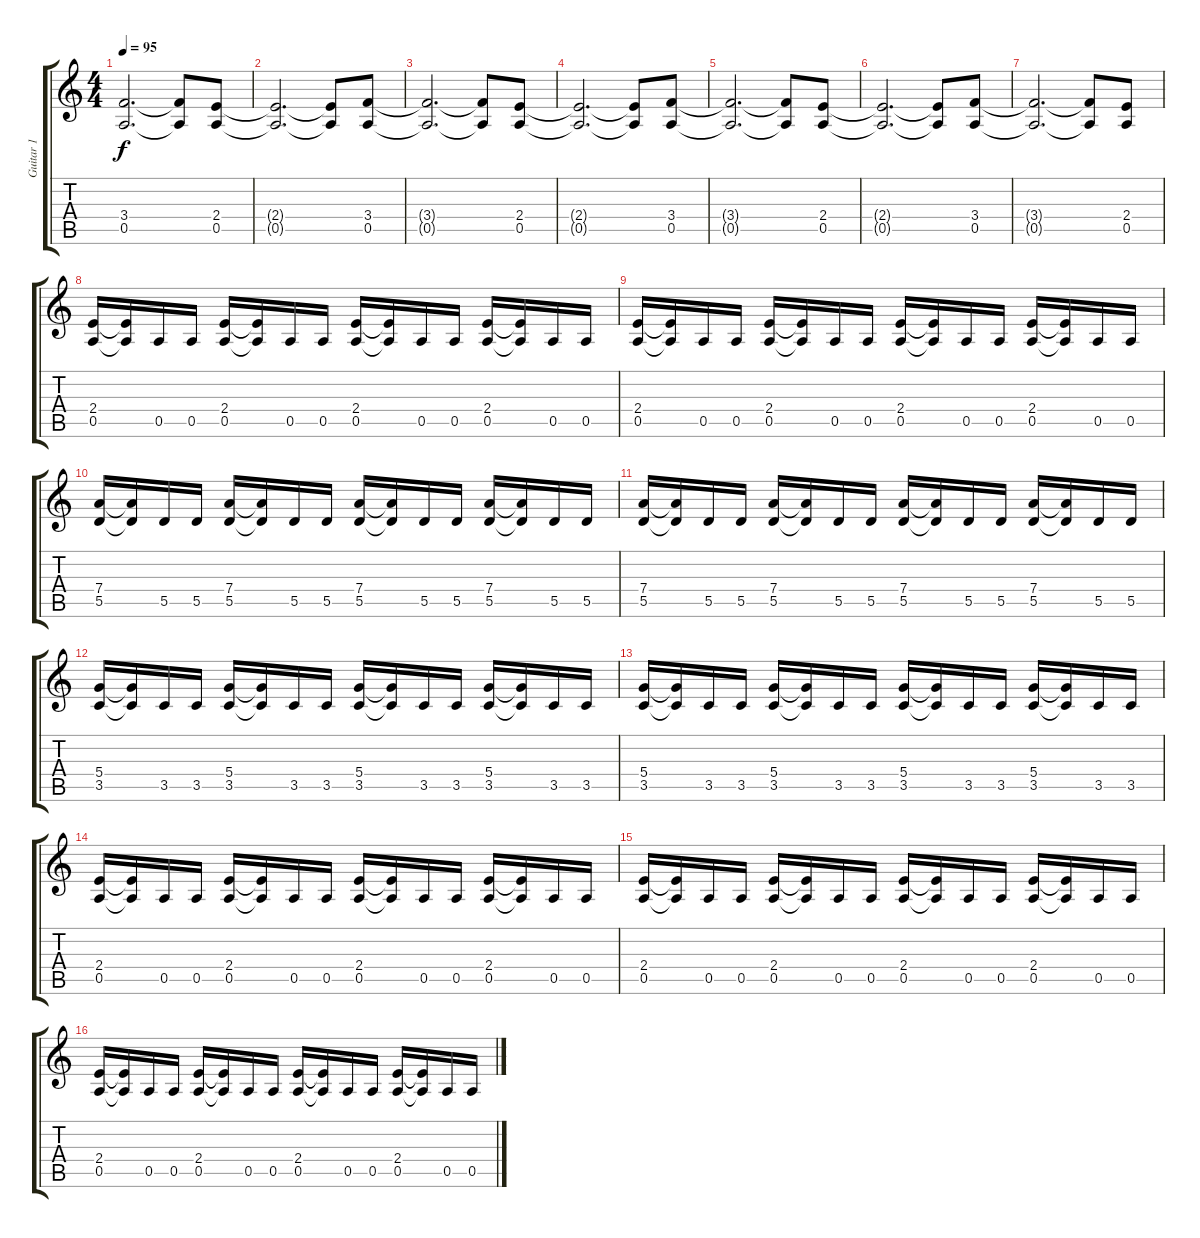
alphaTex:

\track ("Guitar 1" "Guitar 1") {instrument overdrivenguitar}
\staff {score tabs}
\tuning (E4 B3 G3 D3 A2 E2) {hide}
\ts (4 4)
\tempo 95
\clef g2
\ks c
(3.4{t} 0.5{t}).2{d dy f} (3.4{t} 0.5{t}).8 (2.4 0.5).8 |
(2.4{t} 0.5{t}).2{d} (2.4{t} 0.5{t}).8 (3.4 0.5).8 |
(3.4{t} 0.5{t}).2{d} (3.4{t} 0.5{t}).8 (2.4 0.5).8 |
(2.4{t} 0.5{t}).2{d} (2.4{t} 0.5{t}).8 (3.4 0.5).8 |
(3.4{t} 0.5{t}).2{d} (3.4{t} 0.5{t}).8 (2.4 0.5).8 |
(2.4{t} 0.5{t}).2{d} (2.4{t} 0.5{t}).8 (3.4 0.5).8 |
(3.4{t} 0.5{t}).2{d} (3.4{t} 0.5{t}).8 (2.4 0.5).8 |
(2.4 0.5).16 (2.4{t} 0.5{t}).16 0.5.16 0.5.16 (2.4 0.5).16 (2.4{t} 0.5{t}).16 0.5.16 0.5.16 (2.4 0.5).16 (2.4{t} 0.5{t}).16 0.5.16 0.5.16 (2.4 0.5).16 (2.4{t} 0.5{t}).16 0.5.16 0.5.16 |
(2.4 0.5).16 (2.4{t} 0.5{t}).16 0.5.16 0.5.16 (2.4 0.5).16 (2.4{t} 0.5{t}).16 0.5.16 0.5.16 (2.4 0.5).16 (2.4{t} 0.5{t}).16 0.5.16 0.5.16 (2.4 0.5).16 (2.4{t} 0.5{t}).16 0.5.16 0.5.16 |
(7.4 5.5).16 (7.4{t} 5.5{t}).16 5.5.16 5.5.16 (7.4 5.5).16 (7.4{t} 5.5{t}).16 5.5.16 5.5.16 (7.4 5.5).16 (7.4{t} 5.5{t}).16 5.5.16 5.5.16 (7.4 5.5).16 (7.4{t} 5.5{t}).16 5.5.16 5.5.16 |
(7.4 5.5).16 (7.4{t} 5.5{t}).16 5.5.16 5.5.16 (7.4 5.5).16 (7.4{t} 5.5{t}).16 5.5.16 5.5.16 (7.4 5.5).16 (7.4{t} 5.5{t}).16 5.5.16 5.5.16 (7.4 5.5).16 (7.4{t} 5.5{t}).16 5.5.16 5.5.16 |
(5.4 3.5).16 (5.4{t} 3.5{t}).16 3.5.16 3.5.16 (5.4 3.5).16 (5.4{t} 3.5{t}).16 3.5.16 3.5.16 (5.4 3.5).16 (5.4{t} 3.5{t}).16 3.5.16 3.5.16 (5.4 3.5).16 (5.4{t} 3.5{t}).16 3.5.16 3.5.16 |
(5.4 3.5).16 (5.4{t} 3.5{t}).16 3.5.16 3.5.16 (5.4 3.5).16 (5.4{t} 3.5{t}).16 3.5.16 3.5.16 (5.4 3.5).16 (5.4{t} 3.5{t}).16 3.5.16 3.5.16 (5.4 3.5).16 (5.4{t} 3.5{t}).16 3.5.16 3.5.16 |
(2.4 0.5).16 (2.4{t} 0.5{t}).16 0.5.16 0.5.16 (2.4 0.5).16 (2.4{t} 0.5{t}).16 0.5.16 0.5.16 (2.4 0.5).16 (2.4{t} 0.5{t}).16 0.5.16 0.5.16 (2.4 0.5).16 (2.4{t} 0.5{t}).16 0.5.16 0.5.16 |
(2.4 0.5).16 (2.4{t} 0.5{t}).16 0.5.16 0.5.16 (2.4 0.5).16 (2.4{t} 0.5{t}).16 0.5.16 0.5.16 (2.4 0.5).16 (2.4{t} 0.5{t}).16 0.5.16 0.5.16 (2.4 0.5).16 (2.4{t} 0.5{t}).16 0.5.16 0.5.16 |
(2.4 0.5).16 (2.4{t} 0.5{t}).16 0.5.16 0.5.16 (2.4 0.5).16 (2.4{t} 0.5{t}).16 0.5.16 0.5.16 (2.4 0.5).16 (2.4{t} 0.5{t}).16 0.5.16 0.5.16 (2.4 0.5).16 (2.4{t} 0.5{t}).16 0.5.16 0.5.16
